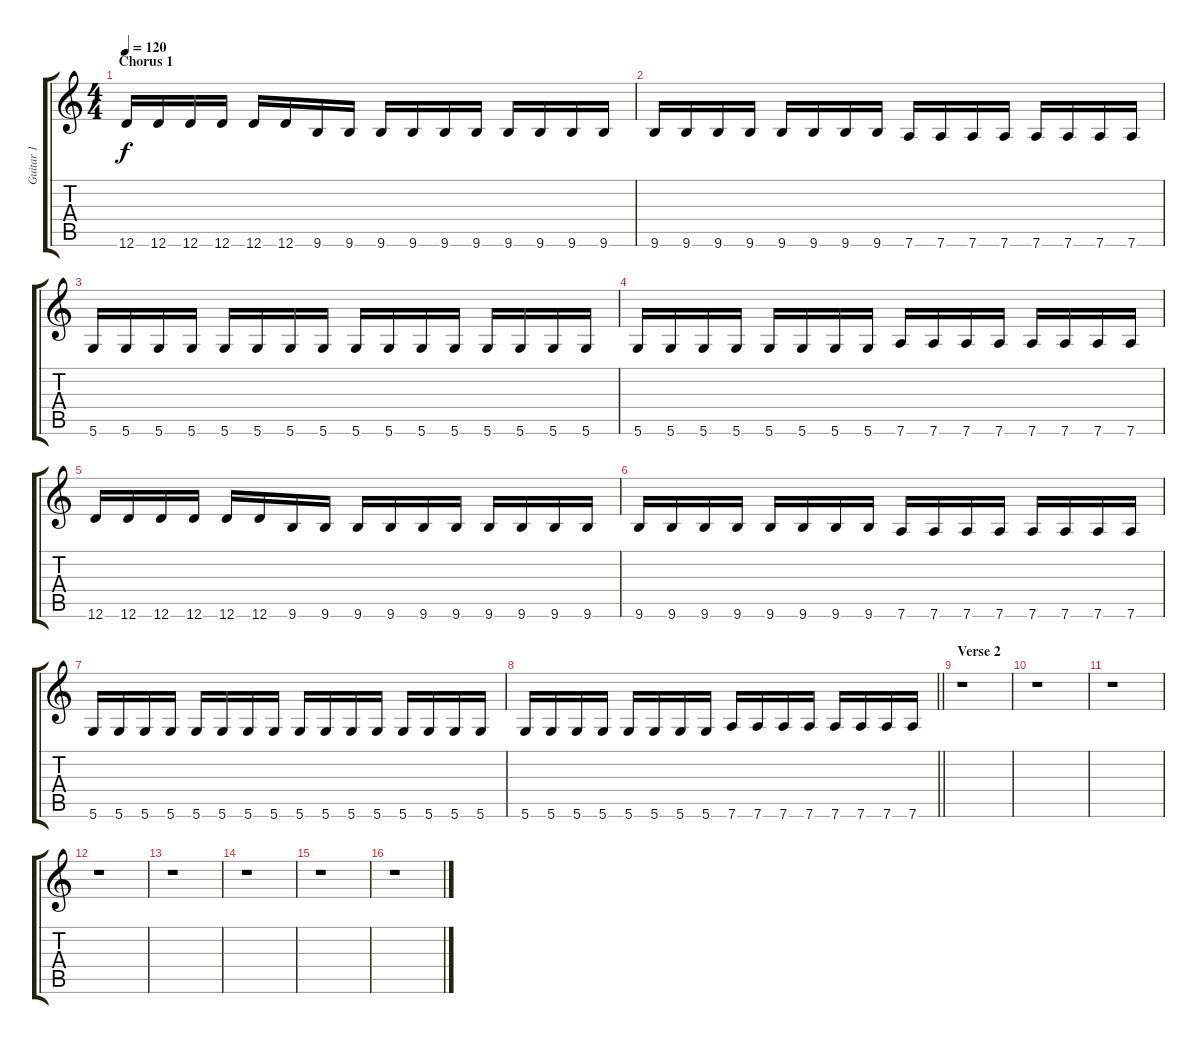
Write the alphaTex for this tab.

\track ("Guitar 1" "Guitar 1") {instrument overdrivenguitar}
\staff {score tabs}
\tuning (E4 B3 G3 D3 A2 D2) {hide}
\ts (4 4)
\section ("" "Chorus 1")
\tempo 120
\clef g2
\ks c
12.6.16{dy f} 12.6.16 12.6.16 12.6.16 12.6.16 12.6.16 9.6.16 9.6.16 9.6.16 9.6.16 9.6.16 9.6.16 9.6.16 9.6.16 9.6.16 9.6.16 |
9.6.16 9.6.16 9.6.16 9.6.16 9.6.16 9.6.16 9.6.16 9.6.16 7.6.16 7.6.16 7.6.16 7.6.16 7.6.16 7.6.16 7.6.16 7.6.16 |
5.6.16 5.6.16 5.6.16 5.6.16 5.6.16 5.6.16 5.6.16 5.6.16 5.6.16 5.6.16 5.6.16 5.6.16 5.6.16 5.6.16 5.6.16 5.6.16 |
5.6.16 5.6.16 5.6.16 5.6.16 5.6.16 5.6.16 5.6.16 5.6.16 7.6.16 7.6.16 7.6.16 7.6.16 7.6.16 7.6.16 7.6.16 7.6.16 |
12.6.16 12.6.16 12.6.16 12.6.16 12.6.16 12.6.16 9.6.16 9.6.16 9.6.16 9.6.16 9.6.16 9.6.16 9.6.16 9.6.16 9.6.16 9.6.16 |
9.6.16 9.6.16 9.6.16 9.6.16 9.6.16 9.6.16 9.6.16 9.6.16 7.6.16 7.6.16 7.6.16 7.6.16 7.6.16 7.6.16 7.6.16 7.6.16 |
5.6.16 5.6.16 5.6.16 5.6.16 5.6.16 5.6.16 5.6.16 5.6.16 5.6.16 5.6.16 5.6.16 5.6.16 5.6.16 5.6.16 5.6.16 5.6.16 |
\barLineRight lightlight
5.6.16 5.6.16 5.6.16 5.6.16 5.6.16 5.6.16 5.6.16 5.6.16 7.6.16 7.6.16 7.6.16 7.6.16 7.6.16 7.6.16 7.6.16 7.6.16 |
\section ("" "Verse 2")
r.1 |
r.1 |
r.1 |
r.1 |
r.1 |
r.1 |
r.1 |
r.1
